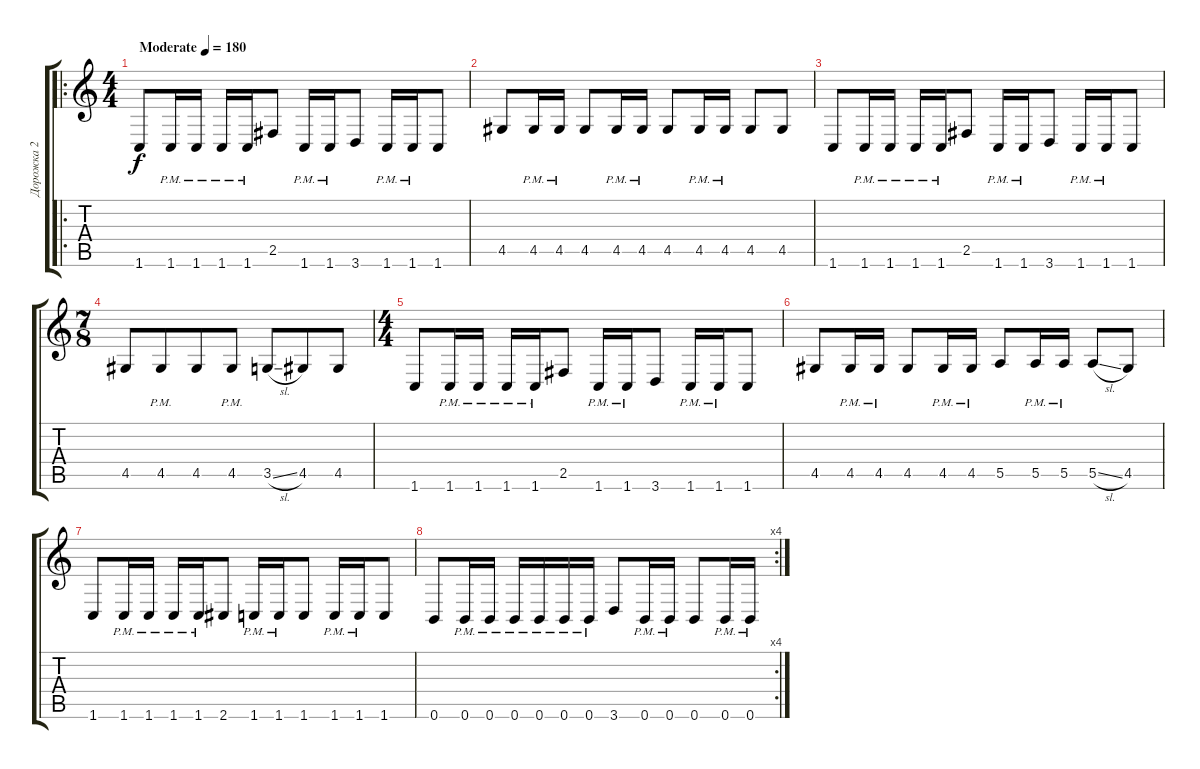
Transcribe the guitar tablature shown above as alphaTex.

\track ("Дорожка 2" "Дорожка 2") {instrument distortionguitar}
\staff {score tabs}
\tuning (B3 Gb3 D3 A2 E2 B1) {hide}
\ro
\ts (4 4)
\tempo (180 "Moderate")
\clef g2
\ks c
1.6.8{dy f instrument distortionguitar} 1.6{pm}.16 1.6{pm}.16 1.6{pm}.16 1.6{pm}.16 2.5.8 1.6{pm}.16 1.6{pm}.16 3.6.8 1.6{pm}.16 1.6{pm}.16 1.6.8 |
4.5.8 4.5{pm}.16 4.5{pm}.16 4.5.8 4.5{pm}.16 4.5{pm}.16 4.5.8 4.5{pm}.16 4.5{pm}.16 4.5.8 4.5.8 |
1.6.8 1.6{pm}.16 1.6{pm}.16 1.6{pm}.16 1.6{pm}.16 2.5.8 1.6{pm}.16 1.6{pm}.16 3.6.8 1.6{pm}.16 1.6{pm}.16 1.6.8 |
\ts (7 8)
4.5.8 4.5{pm}.8 4.5.8 4.5{pm}.8 3.5{sl}.8 4.5.8 4.5.8 |
\ts (4 4)
1.6.8 1.6{pm}.16 1.6{pm}.16 1.6{pm}.16 1.6{pm}.16 2.5.8 1.6{pm}.16 1.6{pm}.16 3.6.8 1.6{pm}.16 1.6{pm}.16 1.6.8 |
4.5.8 4.5{pm}.16 4.5{pm}.16 4.5.8 4.5{pm}.16 4.5{pm}.16 5.5.8 5.5{pm}.16 5.5{pm}.16 5.5{sl}.8 4.5.8 |
1.6.8 1.6{pm}.16 1.6{pm}.16 1.6{pm}.16 1.6{pm}.16 2.6.8 1.6{pm}.16 1.6{pm}.16 1.6.8 1.6{pm}.16 1.6{pm}.16 1.6.8 |
\rc 4
0.6.8 0.6{pm}.16 0.6{pm}.16 0.6{pm}.16 0.6{pm}.16 0.6{pm}.16 0.6{pm}.16 3.6.8 0.6{pm}.16 0.6{pm}.16 0.6.8 0.6{pm}.16 0.6{pm}.16
